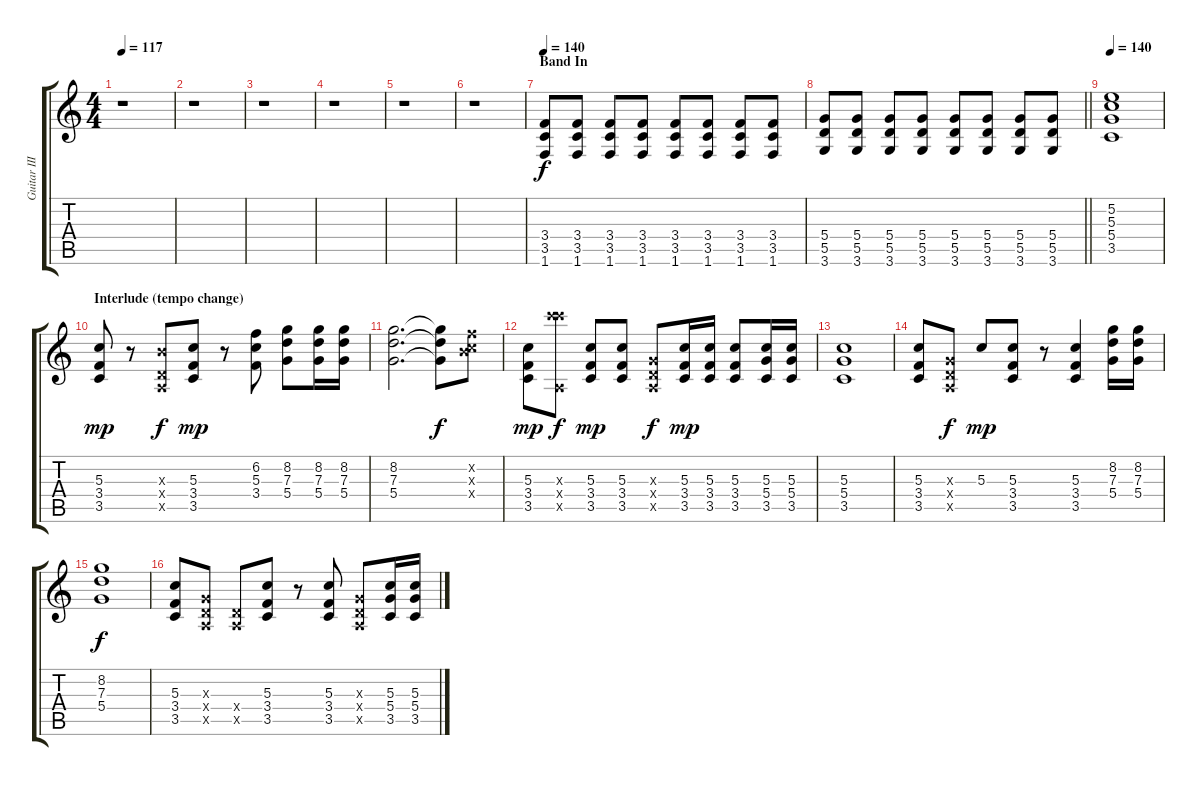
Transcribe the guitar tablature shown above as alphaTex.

\track ("Guitar III" "Guitar III") {instrument distortionguitar}
\staff {score tabs}
\tuning (E4 B3 G3 D3 A2 E2) {hide}
\ts (4 4)
\tempo 117
\clef g2
\ks c
r.1{dy f} |
r.1 |
r.1 |
r.1 |
r.1 |
r.1 |
\section ("" "Band In")
\tempo 140
(3.4 3.5 1.6).8 (3.4 3.5 1.6).8 (3.4 3.5 1.6).8 (3.4 3.5 1.6).8 (3.4 3.5 1.6).8 (3.4 3.5 1.6).8 (3.4 3.5 1.6).8 (3.4 3.5 1.6).8 |
\barLineRight lightlight
(5.4 5.5 3.6).8 (5.4 5.5 3.6).8 (5.4 5.5 3.6).8 (5.4 5.5 3.6).8 (5.4 5.5 3.6).8 (5.4 5.5 3.6).8 (5.4 5.5 3.6).8 (5.4 5.5 3.6).8 |
\tempo 140
(5.2 5.3 5.4 3.5).1 |
\section ("" "Interlude (tempo change)")
(5.3 3.4 3.5).8{dy mp} r.8 (4.3{x} 0.4{x} 0.5{x}).8{dy f} (5.3 3.4 3.5).8{dy mp} r.8 (6.2 5.3 3.4).8 (8.2 7.3 5.4).8 (8.2 7.3 5.4).16 (8.2 7.3 5.4).16 |
(8.2 7.3 5.4).2{d} (8.2{t} 7.3{t} 5.4{t}).8{dy f} (0.2{x} 10.3{x} 10.4{x}).8 |
(5.3 3.4 3.5).8{dy mp} (17.3{x} 22.4{x} 0.5{x}).8{dy f} (5.3 3.4 3.5).8{dy mp} (5.3 3.4 3.5).8 (0.3{x} 0.4{x} 0.5{x}).8{dy f} (5.3 3.4 3.5).16{dy mp} (5.3 3.4 3.5).16 (5.3 3.4 3.5).8 (5.3 5.4 3.5).16 (5.3 5.4 3.5).16 |
(5.3 5.4 3.5).1 |
(5.3 3.4 3.5).8 (0.3{x} 0.4{x} 0.5{x}).8{dy f} 5.3.8{dy mp} (5.3 3.4 3.5).8 r.8 (5.3 3.4 3.5).4 (8.2 7.3 5.4).16 (8.2 7.3 5.4).16 |
(8.2 7.3 5.4).1{dy f} |
(5.3 3.4 3.5).8 (0.3{x} 0.4{x} 0.5{x}).8 (0.4{x} 0.5{x}).8 (5.3 3.4 3.5).8 r.8 (5.3 3.4 3.5).8 (0.3{x} 0.4{x} 0.5{x}).8 (5.3 5.4 3.5).16 (5.3 5.4 3.5).16
